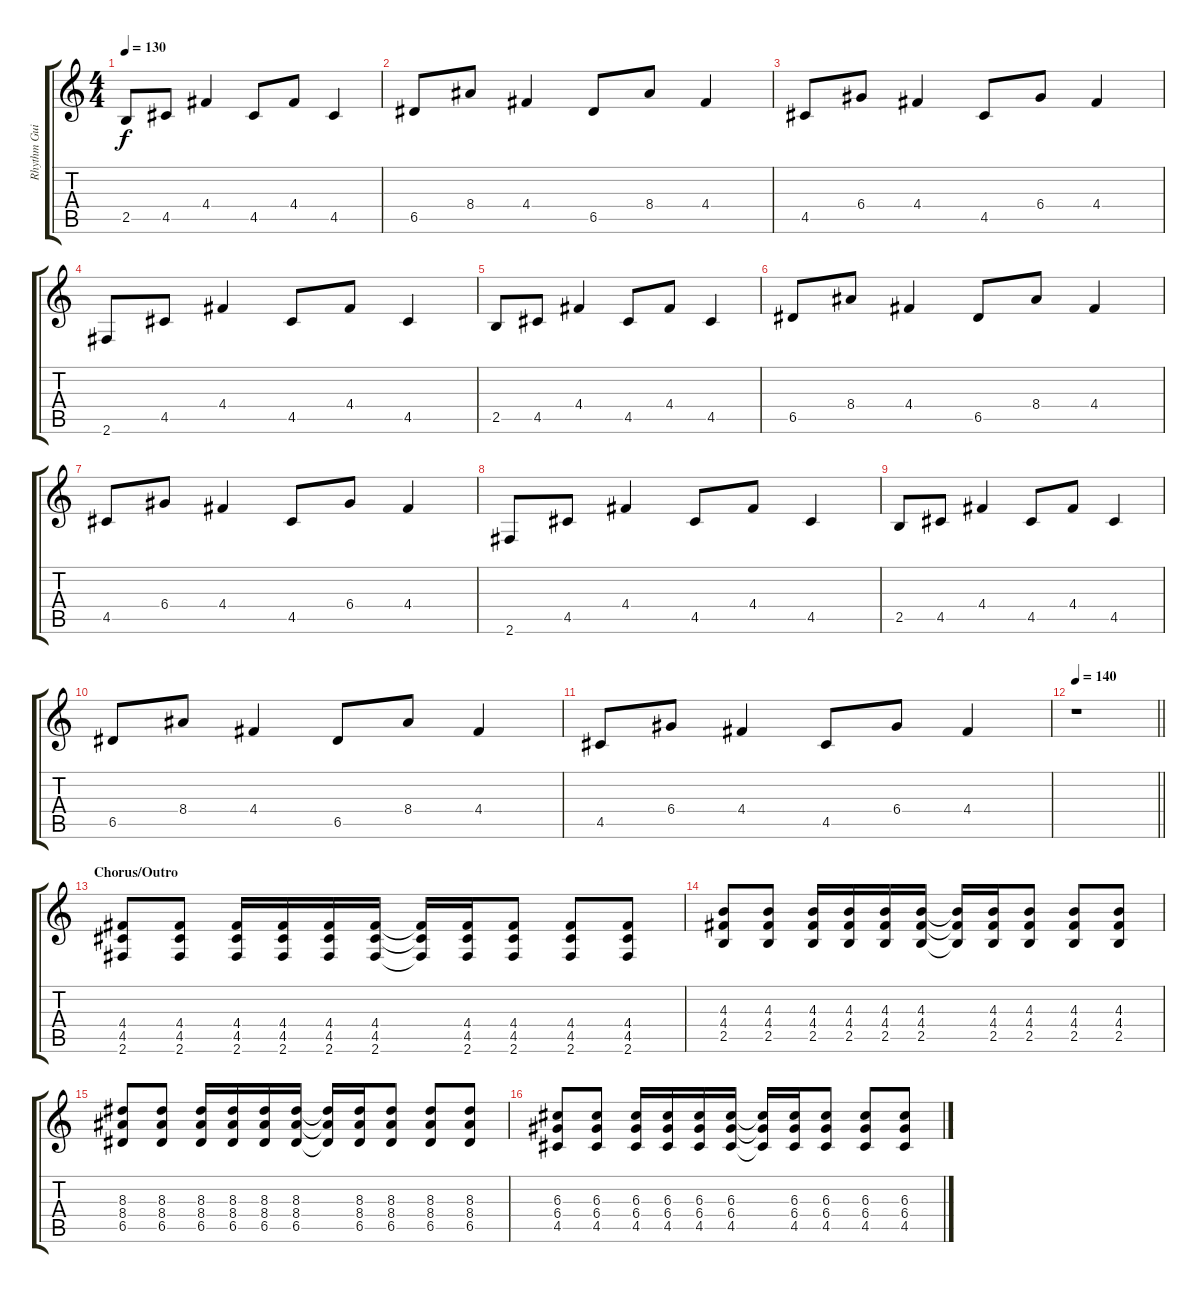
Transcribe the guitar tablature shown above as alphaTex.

\track ("Rhythm Guitar" "Rhythm Gui") {instrument electricguitarclean}
\staff {score tabs}
\tuning (E4 B3 G3 D3 A2 E2) {hide}
\ts (4 4)
\tempo 130
\clef g2
\ks c
2.5.8{dy f} 4.5.8 4.4.4 4.5.8 4.4.8 4.5.4 |
6.5.8 8.4.8 4.4.4 6.5.8 8.4.8 4.4.4 |
4.5.8 6.4.8 4.4.4 4.5.8 6.4.8 4.4.4 |
2.6.8 4.5.8 4.4.4 4.5.8 4.4.8 4.5.4 |
2.5.8 4.5.8 4.4.4 4.5.8 4.4.8 4.5.4 |
6.5.8 8.4.8 4.4.4 6.5.8 8.4.8 4.4.4 |
4.5.8 6.4.8 4.4.4 4.5.8 6.4.8 4.4.4 |
2.6.8 4.5.8 4.4.4 4.5.8 4.4.8 4.5.4 |
2.5.8 4.5.8 4.4.4 4.5.8 4.4.8 4.5.4 |
6.5.8 8.4.8 4.4.4 6.5.8 8.4.8 4.4.4 |
4.5.8 6.4.8 4.4.4 4.5.8 6.4.8 4.4.4 |
\tempo 140
\barLineRight lightlight
r.1 |
\section ("" "Chorus/Outro")
(4.4 4.5 2.6).8 (4.4 4.5 2.6).8 (4.4 4.5 2.6).16 (4.4 4.5 2.6).16 (4.4 4.5 2.6).16 (4.4 4.5 2.6).16 (4.4{t} 4.5{t} 2.6{t}).16 (4.4 4.5 2.6).16 (4.4 4.5 2.6).8 (4.4 4.5 2.6).8 (4.4 4.5 2.6).8 |
(4.3 4.4 2.5).8 (4.3 4.4 2.5).8 (4.3 4.4 2.5).16 (4.3 4.4 2.5).16 (4.3 4.4 2.5).16 (4.3 4.4 2.5).16 (4.3{t} 4.4{t} 2.5{t}).16 (4.3 4.4 2.5).16 (4.3 4.4 2.5).8 (4.3 4.4 2.5).8 (4.3 4.4 2.5).8 |
(8.3 8.4 6.5).8 (8.3 8.4 6.5).8 (8.3 8.4 6.5).16 (8.3 8.4 6.5).16 (8.3 8.4 6.5).16 (8.3 8.4 6.5).16 (8.3{t} 8.4{t} 6.5{t}).16 (8.3 8.4 6.5).16 (8.3 8.4 6.5).8 (8.3 8.4 6.5).8 (8.3 8.4 6.5).8 |
(6.3 6.4 4.5).8 (6.3 6.4 4.5).8 (6.3 6.4 4.5).16 (6.3 6.4 4.5).16 (6.3 6.4 4.5).16 (6.3 6.4 4.5).16 (6.3{t} 6.4{t} 4.5{t}).16 (6.3 6.4 4.5).16 (6.3 6.4 4.5).8 (6.3 6.4 4.5).8 (6.3 6.4 4.5).8
